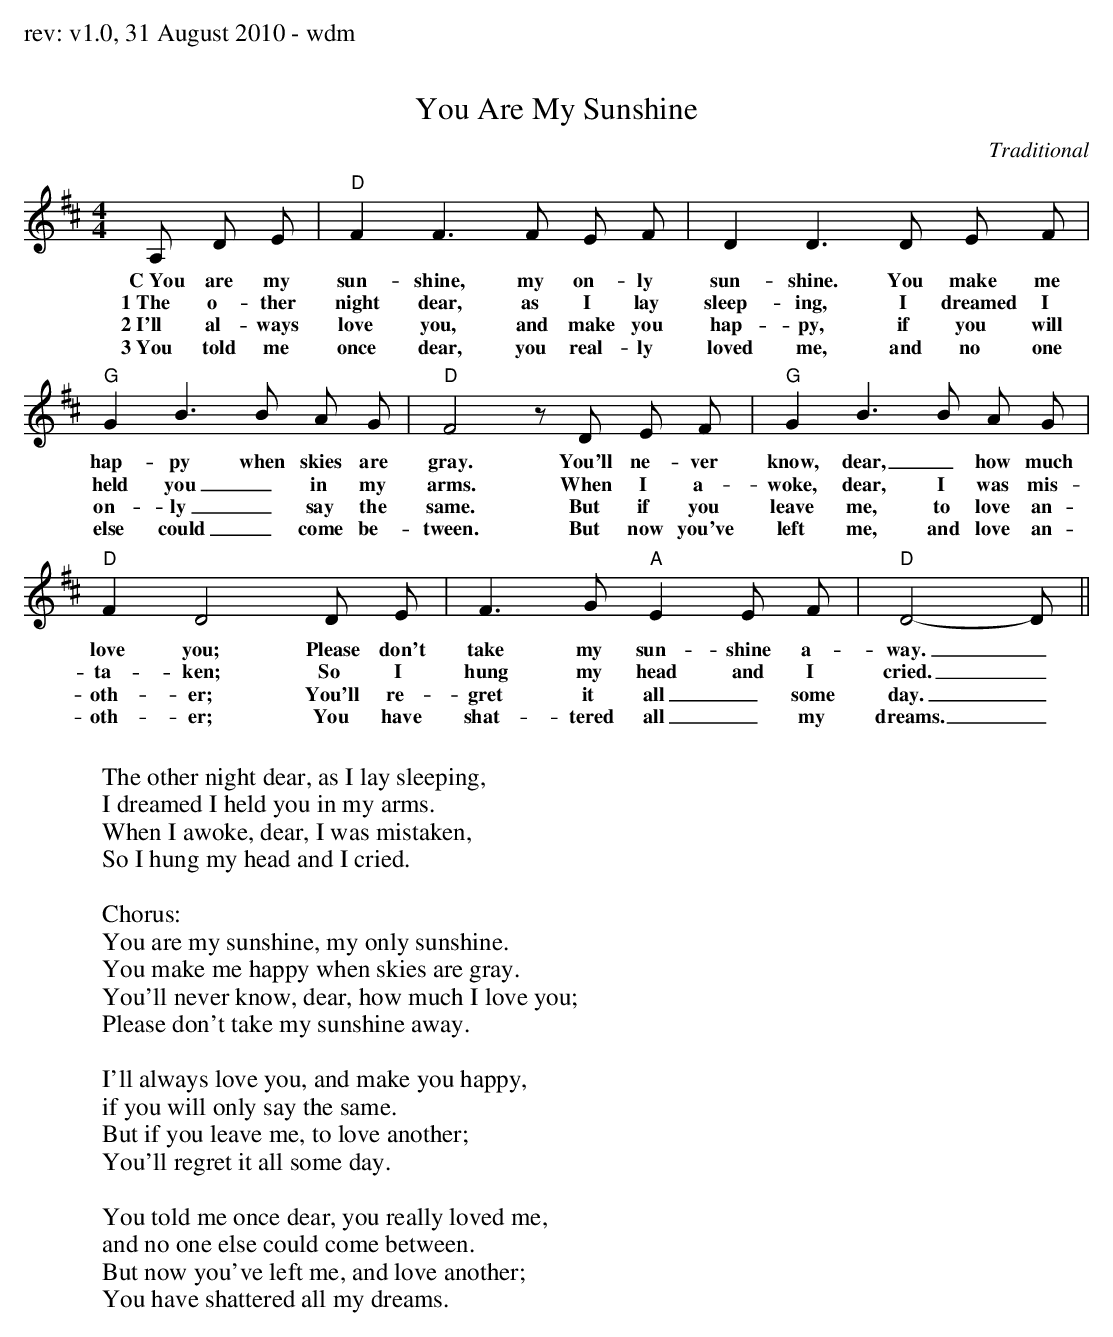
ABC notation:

X:1
T:You Are My Sunshine
C:Traditional
M:4/4
L:1/8
K:D
A, D E | "D" F2 F3 F E F | D2 D3 D E F |
w:C~You are my sun-shine, my on-ly sun-shine. You make me
w:1~The o-ther night dear, as I lay sleep-ing, I dreamed I
w:2~I'll al-ways love you, and make you hap-py, if you will
w:3~You told me once dear, you real-ly loved me, and no one
"G" G2 B3 B A G|"D" F4 z D E F | "G" G2 B3 B A G |
w: hap-py when skies are gray. You'll ne-ver know, dear,_ how much I
w: held you_ in my arms. When I a-woke, dear, I was mis-
w: on-ly_ say the same. But if you leave me, to love an-
w: else could_ come be-tween. But now you've left me, and love an-
"D" F2 D4 D E | F3 G "A"E2 E F | "D" D4- D||
w:love you; Please don't take my sun-shine a-way._
w:ta-ken; So I hung my head and I cried._
w:oth-er; You'll re-gret it all_ some day._
w:oth-er; You have shat-tered all_ my dreams._
W:
W:The other night dear, as I lay sleeping,
W:I dreamed I held you in my arms.
W:When I awoke, dear, I was mistaken,
W:So I hung my head and I cried.
W:
W:Chorus:
W:  You are my sunshine, my only sunshine.
W:  You make me happy when skies are gray.
W:  You'll never know, dear, how much I love you;
W:  Please don't take my sunshine away.
W:
W:I'll always love you, and make you happy,
W:if you will only say the same.
W:But if you leave me, to love another;
W:You'll regret it all some day.
W:
W:You told me once dear, you really loved me,
W:and no one else could come between.
W:But now you've left me, and love another;
W:You have shattered all my dreams.
